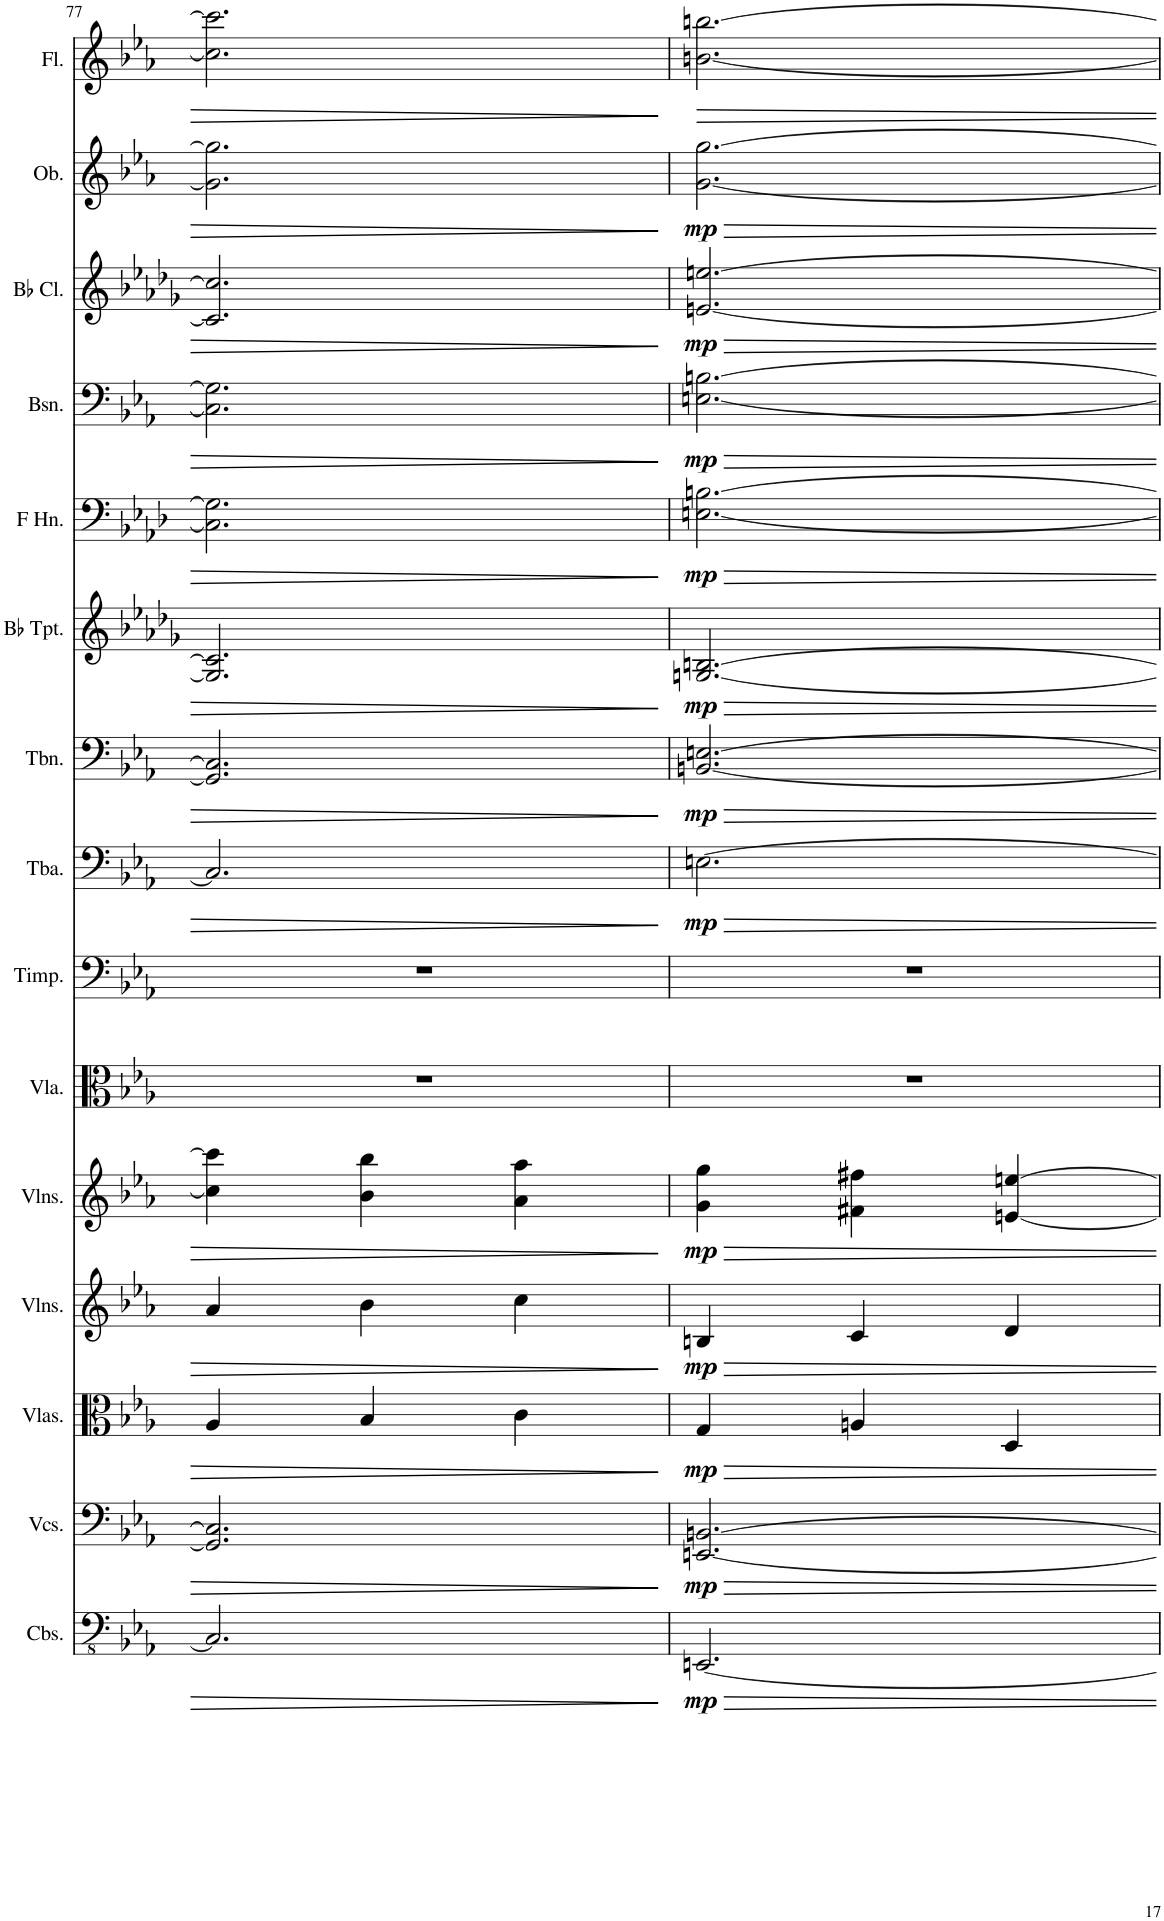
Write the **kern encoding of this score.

**kern	**dynam	**kern	**dynam	**kern	**dynam	**kern	**dynam	**kern	**dynam	**kern	**kern	**kern	**dynam	**kern	**dynam	**kern	**dynam	**kern	**dynam	**kern	**dynam	**kern	**dynam	**kern	**dynam	**kern
*part15	*part15	*part14	*part14	*part13	*part13	*part12	*part12	*part11	*part11	*part10	*part9	*part8	*part8	*part7	*part7	*part6	*part6	*part5	*part5	*part4	*part4	*part3	*part3	*part2	*part2	*part1
*staff15	*staff15	*staff14	*staff14	*staff13	*staff13	*staff12	*staff12	*staff11	*staff11	*staff10	*staff9	*staff8	*staff8	*staff7	*staff7	*staff6	*staff6	*staff5	*staff5	*staff4	*staff4	*staff3	*staff3	*staff2	*staff2	*staff1
*I"Contrabasses	*	*I"Violoncellos	*	*I"Violas	*	*I"Violins	*	*I"Violins	*	*I"Viola	*I"Timpani	*I"Tuba	*	*I"Trombone	*	*I"Bb Trumpet	*	*I"Horn in F	*	*I"Bassoon	*	*I"Bb Clarinet	*	*I"Oboe	*	*I"Flute
*I'Cbs.	*	*I'Vcs.	*	*I'Vlas.	*	*I'Vlns.	*	*I'Vlns.	*	*I'Vla.	*I'Timp.	*I'Tba.	*	*I'Tbn.	*	*I'Bb Tpt.	*	*	*	*I'Bsn.	*	*I'Bb Cl.	*	*I'Ob.	*	*I'Fl.
!!LO:PB:g=z
*clefFv4	*	*clefF4	*	*clefC3	*	*clefG2	*	*clefG2	*	*clefC3	*clefF4	*clefF4	*	*clefF4	*	*clefG2	*	*clefF4	*	*clefF4	*	*clefG2	*	*clefG2	*	*clefG2
*	*	*	*	*	*	*	*	*	*	*	*	*	*	*	*	*ITrd1c2	*	*ITrd4c7	*	*	*	*ITrd1c2	*	*	*	*
*k[b-e-a-]	*	*k[b-e-a-]	*	*k[b-e-a-]	*	*k[b-e-a-]	*	*k[b-e-a-]	*	*k[b-e-a-]	*k[b-e-a-]	*k[b-e-a-]	*	*k[b-e-a-]	*	*k[b-e-a-d-g-]	*	*k[b-e-a-d-]	*	*k[b-e-a-]	*	*k[b-e-a-d-g-]	*	*k[b-e-a-]	*	*k[b-e-a-]
*M6/8	*	*M6/8	*	*M6/8	*	*M6/8	*	*M6/8	*	*M6/8	*M6/8	*M6/8	*	*M6/8	*	*M6/8	*	*M6/8	*	*M6/8	*	*M6/8	*	*M6/8	*	*M6/8
=77	=77	=77	=77	=77	=77	=77	=77	=77	=77	=77	=77	=77	=77	=77	=77	=77	=77	=77	=77	=77	=77	=77	=77	=77	=77	=77
2.CC/]	.	2.GG/] 2.C/]	.	4A-/	.	4a-/	.	4cc\] 4ccc\]	.	2.r	2.r	2.C/]	.	2.GG/] 2.C/]	.	2.G/] 2.c/]	.	2.C\] 2.G\]	.	2.C\] 2.G\]	.	2.c/] 2.cc/]	.	2.g\] 2.gg\]	.	2.cc\] 2.ccc\]
.	.	.	.	4B-/	.	4b-\	.	4b-\ 4bb-\	.	.	.	.	.	.	.	.	.	.	.	.	.	.	.	.	.	.
.	.	.	.	4c\	.	4cc\	.	4a-\ 4aa-\	.	.	.	.	.	.	.	.	.	.	.	.	.	.	.	.	.	.
=78	=78	=78	=78	=78	=78	=78	=78	=78	=78	=78	=78	=78	=78	=78	=78	=78	=78	=78	=78	=78	=78	=78	=78	=78	=78	=78
!	!LO:DY:b	!	!LO:DY:b	!	!LO:DY:b	!	!LO:DY:b	!	!LO:DY:b	!	!	!	!LO:DY:b	!	!LO:DY:b	!	!LO:DY:b	!	!LO:DY:b	!	!LO:DY:b	!	!LO:DY:b	!	!LO:DY:b	!
[2.EEEn/	mp	[2.EEn/ [2.BBn/	mp	4G/	mp	4Bn/	mp	4g\ 4gg\	mp	2.r	2.r	[2.En\	mp	[2.BBn/ [2.En/	mp	[2.Gn/ [2.Bn/	mp	[2.En\ [2.Bn\	mp	[2.En\ [2.Bn\	mp	[2.en/ [2.een/	mp	[2.g\ [2.gg\	mp	[2.bn\ [2.bbn\
.	.	.	.	4An/	.	4c/	.	4f#X\ 4ff#X\	.	.	.	.	.	.	.	.	.	.	.	.	.	.	.	.	.	.
.	.	.	.	4D/	.	4d/	.	[4en/ [4een/	.	.	.	.	.	.	.	.	.	.	.	.	.	.	.	.	.	.
=	=	=	=	=	=	=	=	=	=	=	=	=	=	=	=	=	=	=	=	=	=	=	=	=	=	=
*-	*-	*-	*-	*-	*-	*-	*-	*-	*-	*-	*-	*-	*-	*-	*-	*-	*-	*-	*-	*-	*-	*-	*-	*-	*-	*-
